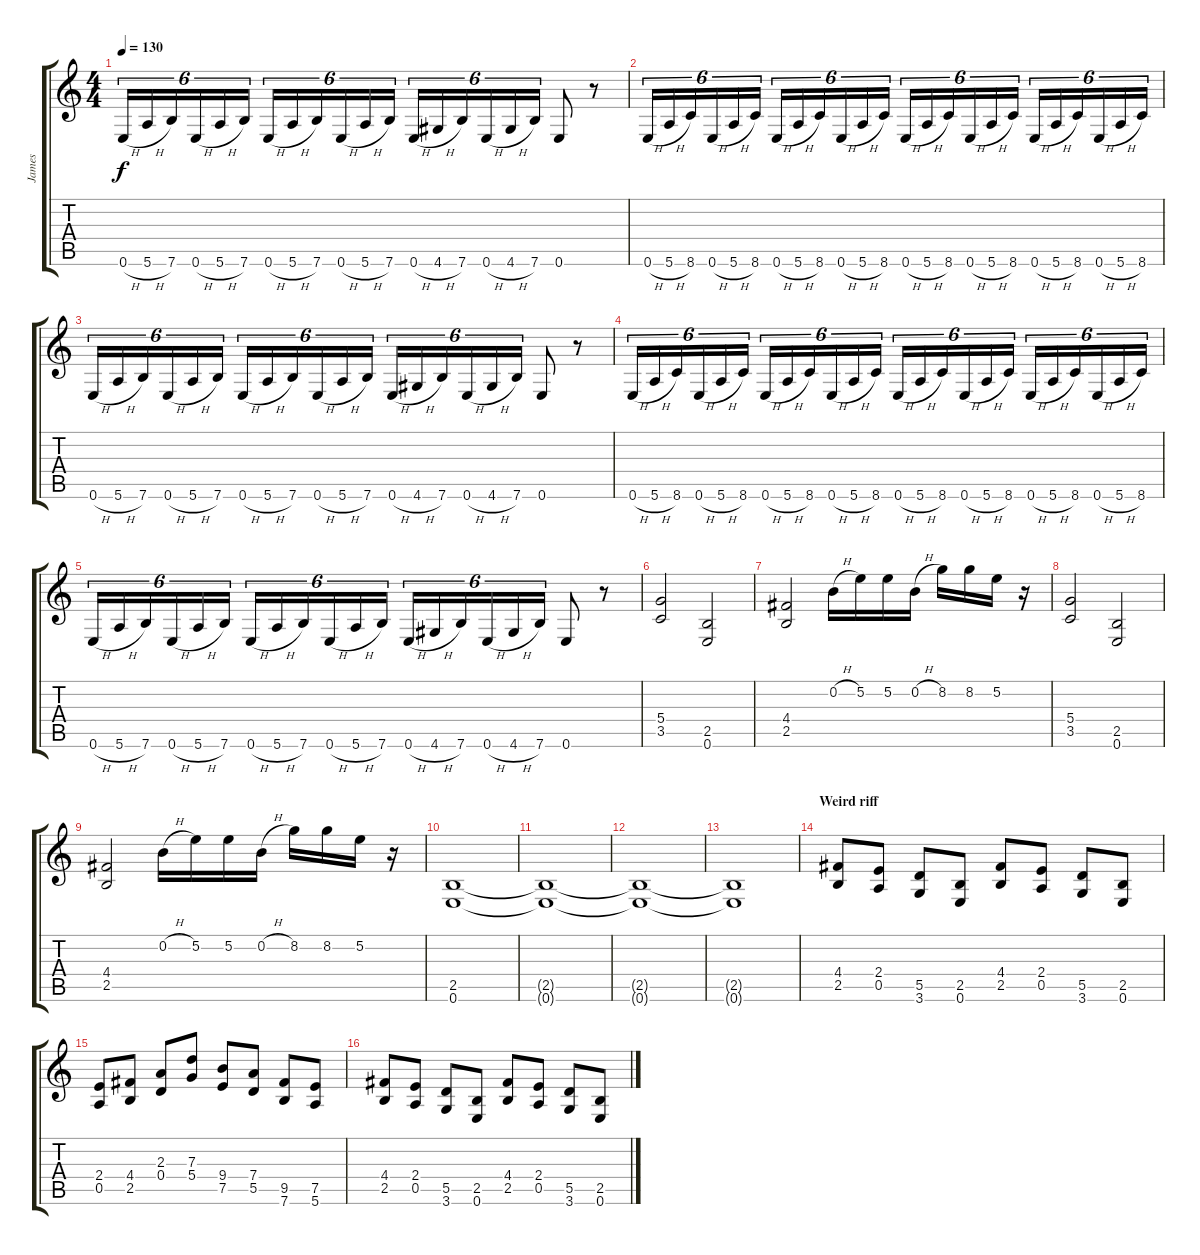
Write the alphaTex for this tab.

\track ("James" "James") {instrument distortionguitar}
\staff {score tabs}
\tuning (E4 B3 G3 D3 A2 E2) {hide}
\ts (4 4)
\tempo 130
\clef g2
\ks c
0.6{h}.16{tu (6 4) dy f} 5.6{h}.16{tu (6 4)} 7.6.16{tu (6 4)} 0.6{h}.16{tu (6 4)} 5.6{h}.16{tu (6 4)} 7.6.16{tu (6 4)} 0.6{h}.16{tu (6 4)} 5.6{h}.16{tu (6 4)} 7.6.16{tu (6 4)} 0.6{h}.16{tu (6 4)} 5.6{h}.16{tu (6 4)} 7.6.16{tu (6 4)} 0.6{h}.16{tu (6 4)} 4.6{h}.16{tu (6 4)} 7.6.16{tu (6 4)} 0.6{h}.16{tu (6 4)} 4.6{h}.16{tu (6 4)} 7.6.16{tu (6 4)} 0.6.8 r.8 |
0.6{h}.16{tu (6 4)} 5.6{h}.16{tu (6 4)} 8.6.16{tu (6 4)} 0.6{h}.16{tu (6 4)} 5.6{h}.16{tu (6 4)} 8.6.16{tu (6 4)} 0.6{h}.16{tu (6 4)} 5.6{h}.16{tu (6 4)} 8.6.16{tu (6 4)} 0.6{h}.16{tu (6 4)} 5.6{h}.16{tu (6 4)} 8.6.16{tu (6 4)} 0.6{h}.16{tu (6 4)} 5.6{h}.16{tu (6 4)} 8.6.16{tu (6 4)} 0.6{h}.16{tu (6 4)} 5.6{h}.16{tu (6 4)} 8.6.16{tu (6 4)} 0.6{h}.16{tu (6 4)} 5.6{h}.16{tu (6 4)} 8.6.16{tu (6 4)} 0.6{h}.16{tu (6 4)} 5.6{h}.16{tu (6 4)} 8.6.16{tu (6 4)} |
0.6{h}.16{tu (6 4)} 5.6{h}.16{tu (6 4)} 7.6.16{tu (6 4)} 0.6{h}.16{tu (6 4)} 5.6{h}.16{tu (6 4)} 7.6.16{tu (6 4)} 0.6{h}.16{tu (6 4)} 5.6{h}.16{tu (6 4)} 7.6.16{tu (6 4)} 0.6{h}.16{tu (6 4)} 5.6{h}.16{tu (6 4)} 7.6.16{tu (6 4)} 0.6{h}.16{tu (6 4)} 4.6{h}.16{tu (6 4)} 7.6.16{tu (6 4)} 0.6{h}.16{tu (6 4)} 4.6{h}.16{tu (6 4)} 7.6.16{tu (6 4)} 0.6.8 r.8 |
0.6{h}.16{tu (6 4)} 5.6{h}.16{tu (6 4)} 8.6.16{tu (6 4)} 0.6{h}.16{tu (6 4)} 5.6{h}.16{tu (6 4)} 8.6.16{tu (6 4)} 0.6{h}.16{tu (6 4)} 5.6{h}.16{tu (6 4)} 8.6.16{tu (6 4)} 0.6{h}.16{tu (6 4)} 5.6{h}.16{tu (6 4)} 8.6.16{tu (6 4)} 0.6{h}.16{tu (6 4)} 5.6{h}.16{tu (6 4)} 8.6.16{tu (6 4)} 0.6{h}.16{tu (6 4)} 5.6{h}.16{tu (6 4)} 8.6.16{tu (6 4)} 0.6{h}.16{tu (6 4)} 5.6{h}.16{tu (6 4)} 8.6.16{tu (6 4)} 0.6{h}.16{tu (6 4)} 5.6{h}.16{tu (6 4)} 8.6.16{tu (6 4)} |
0.6{h}.16{tu (6 4)} 5.6{h}.16{tu (6 4)} 7.6.16{tu (6 4)} 0.6{h}.16{tu (6 4)} 5.6{h}.16{tu (6 4)} 7.6.16{tu (6 4)} 0.6{h}.16{tu (6 4)} 5.6{h}.16{tu (6 4)} 7.6.16{tu (6 4)} 0.6{h}.16{tu (6 4)} 5.6{h}.16{tu (6 4)} 7.6.16{tu (6 4)} 0.6{h}.16{tu (6 4)} 4.6{h}.16{tu (6 4)} 7.6.16{tu (6 4)} 0.6{h}.16{tu (6 4)} 4.6{h}.16{tu (6 4)} 7.6.16{tu (6 4)} 0.6.8 r.8 |
(5.4 3.5).2 (2.5 0.6).2 |
(4.4 2.5).2 0.2{h}.16 5.2.16 5.2.16 0.2{h}.16 8.2.16 8.2.16 5.2.16 r.16 |
(5.4 3.5).2 (2.5 0.6).2 |
(4.4 2.5).2 0.2{h}.16 5.2.16 5.2.16 0.2{h}.16 8.2.16 8.2.16 5.2.16 r.16 |
(2.5 0.6).1 |
(2.5{t} 0.6{t}).1 |
(2.5{t} 0.6{t}).1 |
(2.5{t} 0.6{t}).1 |
\section ("" "Weird riff")
(4.4 2.5).8 (2.4 0.5).8 (5.5 3.6).8 (2.5 0.6).8 (4.4 2.5).8 (2.4 0.5).8 (5.5 3.6).8 (2.5 0.6).8 |
(2.4 0.5).8 (4.4 2.5).8 (2.3 0.4).8 (7.3 5.4).8 (9.4 7.5).8 (7.4 5.5).8 (9.5 7.6).8 (7.5 5.6).8 |
(4.4 2.5).8 (2.4 0.5).8 (5.5 3.6).8 (2.5 0.6).8 (4.4 2.5).8 (2.4 0.5).8 (5.5 3.6).8 (2.5 0.6).8
